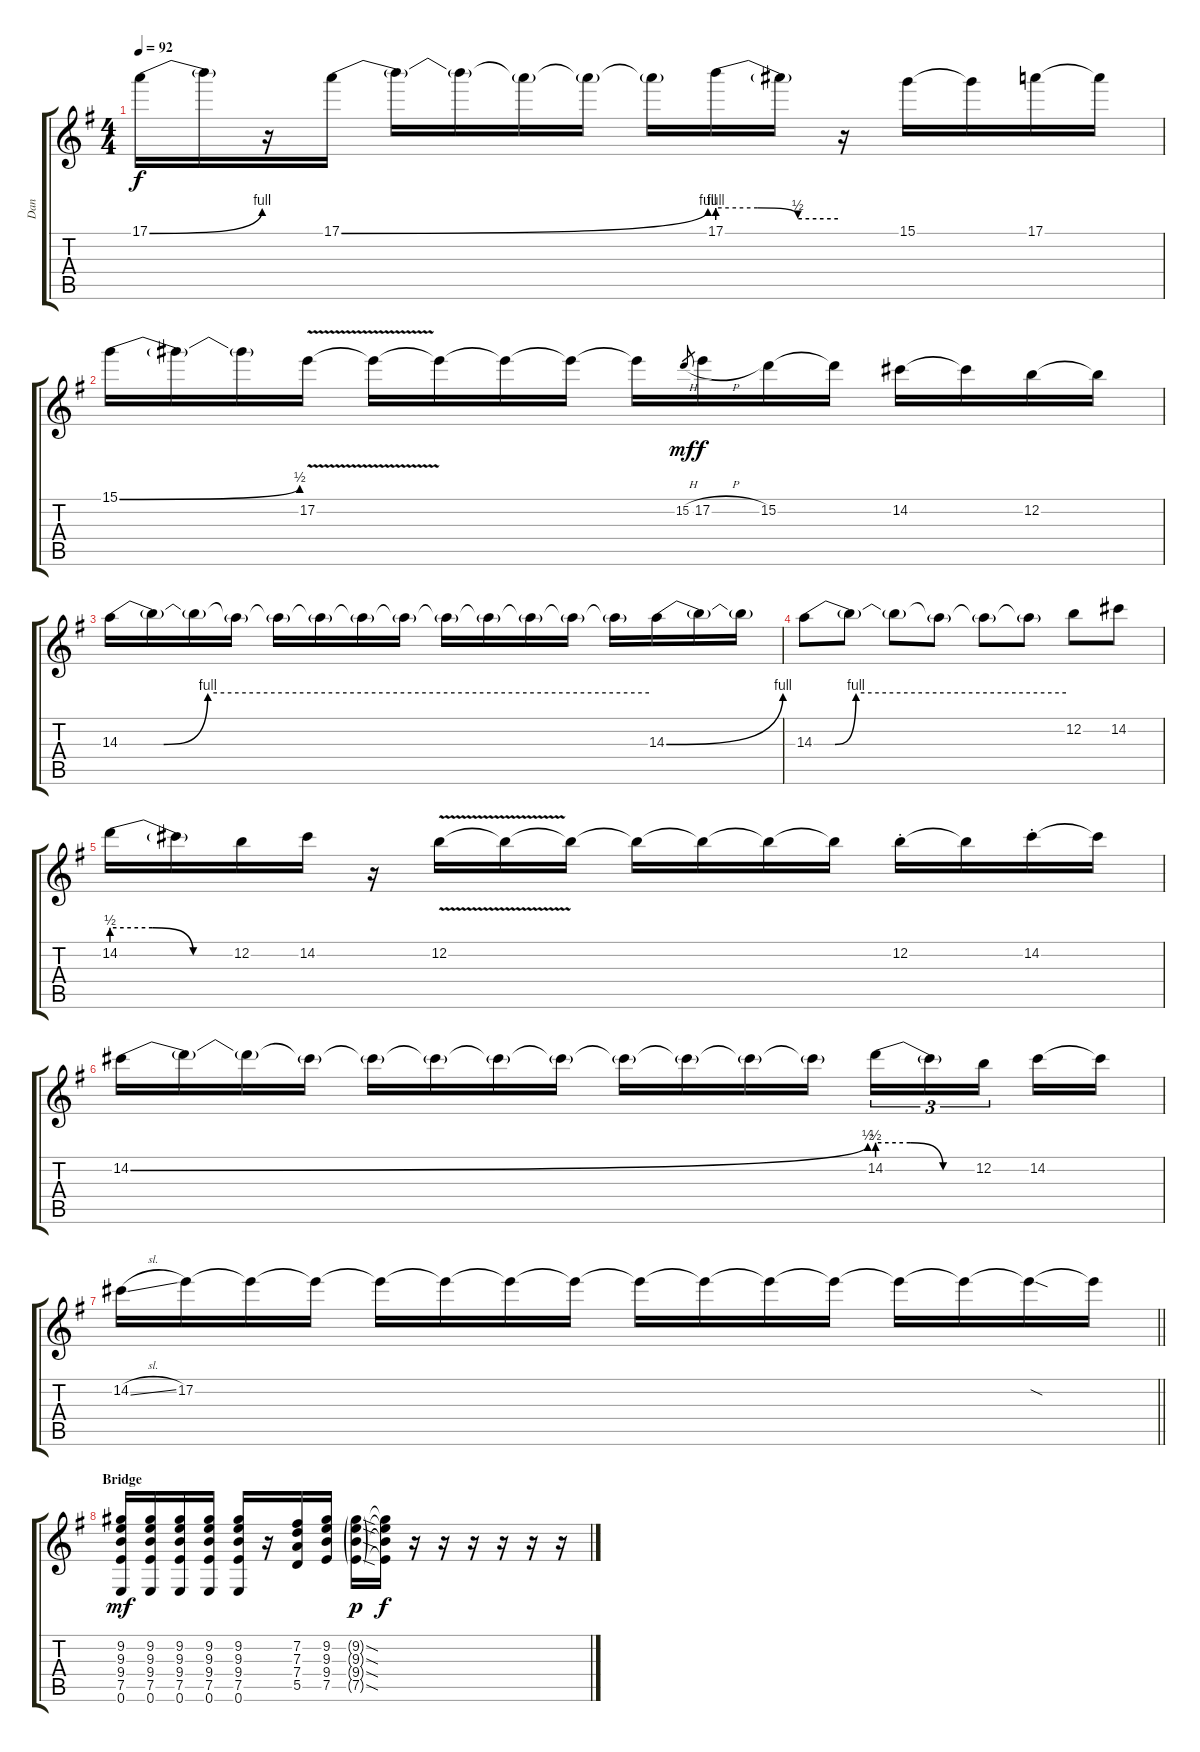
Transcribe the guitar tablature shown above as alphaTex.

\track ("Dan" "Dan") {instrument overdrivenguitar}
\staff {score tabs}
\tuning (E4 B3 G3 D3 A2 E2) {hide}
\ts (4 4)
\tempo 92
\clef g2
\ks g
17.1{be (bend 0 0 60 4)}.16{dy f} 17.1{t}.16 r.16 17.1{be (bend 0 0 60 4)}.16 17.1{t}.16 17.1{t}.16 17.1{t}.16 17.1{t}.16 17.1{t}.16 17.1{be (custom 0 4 20 4 40 2 60 2)}.16 17.1{t}.16 r.16 15.1.16 15.1{t}.16 17.1.16 17.1{t}.16 |
15.1{be (bend 0 0 60 2)}.16 15.1{t}.16 15.1{t}.16 17.2{v}.16 17.2{t}.16 17.2{t}.16 17.2{t}.16 17.2{t}.16 17.2{t}.16 15.2{h}.8{gr dy mf} 17.2{h}.16{dy f} 15.2.16 15.2{t}.16 14.2.16 14.2{t}.16 12.2.16 12.2{t}.16 |
14.3{be (custom 0 0 5 0 10 4 60 4)}.16 14.3{t}.16 14.3{t}.16 14.3{t}.16 14.3{t}.16 14.3{t}.16 14.3{t}.16 14.3{t}.16 14.3{t}.16 14.3{t}.16 14.3{t}.16 14.3{t}.16 14.3{t}.16 14.3{be (bend 0 0 60 4)}.16 14.3{t}.16 14.3{t}.16 |
14.3{be (custom 0 0 5 0 10 4 60 4)}.8 14.3{t}.8 14.3{t}.8 14.3{t}.8 14.3{t}.8 14.3{t}.8 12.2.8 14.2.8 |
14.2{be (custom 0 2 20 2 40 0 60 0)}.16 14.2{t}.16 12.2.16 14.2.16 r.16 12.2{v}.16 12.2{t}.16 12.2{t}.16 12.2{t}.16 12.2{t}.16 12.2{t}.16 12.2{t}.16 12.2{st}.16 12.2{t}.16 14.2{st}.16 14.2{t}.16 |
14.2{be (bend 0 0 60 2)}.16 14.2{t}.16 14.2{t}.16 14.2{t}.16 14.2{t}.16 14.2{t}.16 14.2{t}.16 14.2{t}.16 14.2{t}.16 14.2{t}.16 14.2{t}.16 14.2{t}.16 14.2{be (custom 0 2 20 2 40 0 60 0)}.16{tu (3 2)} 14.2{t}.16{tu (3 2)} 12.2.16{tu (3 2) beam splitsecondary} 14.2.16 14.2{t}.16 |
\barLineRight lightlight
14.2{sl}.16 17.2.16 17.2{t}.16 17.2{t}.16 17.2{t}.16 17.2{t}.16 17.2{t}.16 17.2{t}.16 17.2{t}.16 17.2{t}.16 17.2{t}.16 17.2{t}.16 17.2{t}.16 17.2{t}.16 17.2{sod t}.16 17.2{t}.16 |
\section ("" "Bridge")
(9.2 9.3 9.4 7.5 0.6).16{dy mf} (9.2 9.3 9.4 7.5 0.6).16 (9.2 9.3 9.4 7.5 0.6).16 (9.2 9.3 9.4 7.5 0.6).16 (9.2 9.3 9.4 7.5 0.6).16 r.16 (7.2 7.3 7.4 5.5).16 (9.2 9.3 9.4 7.5).16 (9.2{sod g} 9.3{sod g} 9.4{sod g} 7.5{sod g}).16{dy p} (9.2{t} 9.3{t} 9.4{t} 7.5{t}).16{dy f} r.16 r.16 r.16 r.16 r.16 r.16
